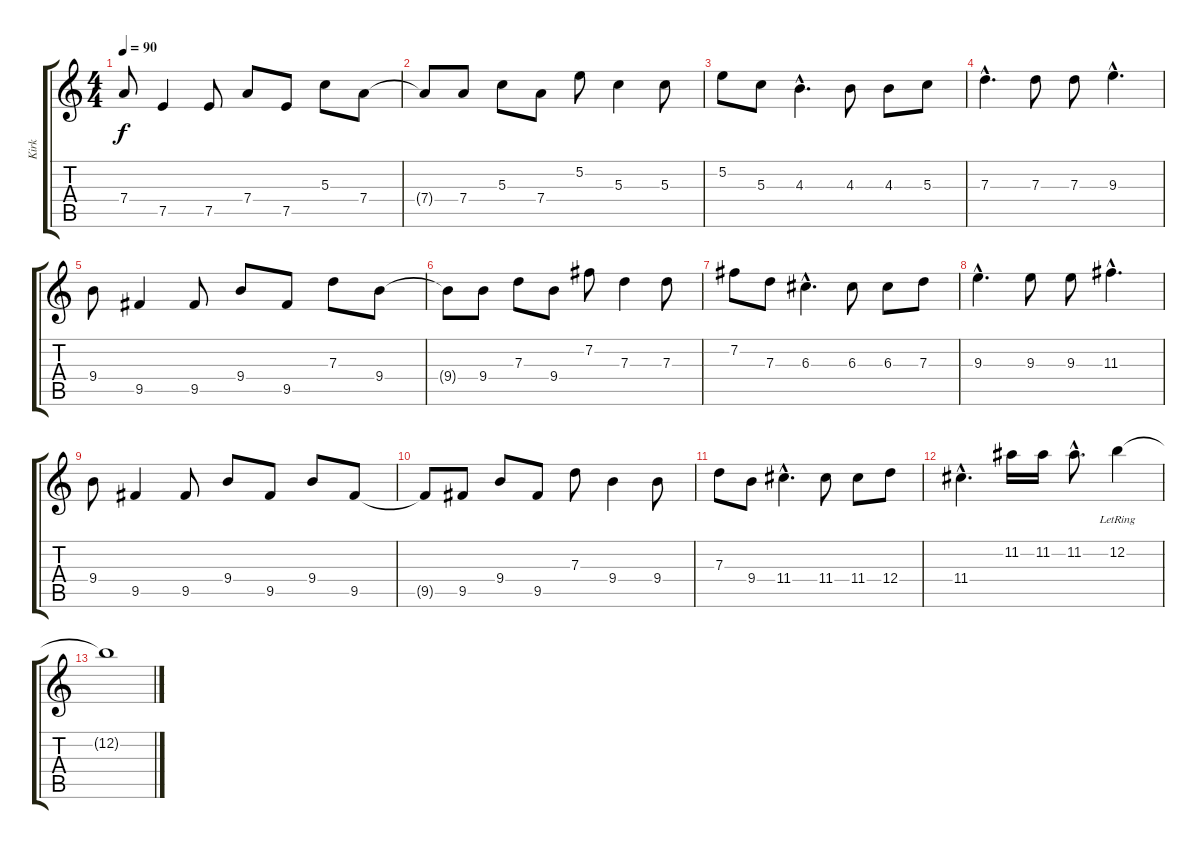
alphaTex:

\track ("Kirk" "Kirk") {instrument acousticguitarsteel}
\staff {score tabs}
\tuning (E4 B3 G3 D3 A2 E2) {hide}
\ts (4 4)
\tempo 90
\clef g2
\ks c
7.4.8{dy f} 7.5.4 7.5.8 7.4.8 7.5.8 5.3.8 7.4.8 |
7.4{t}.8 7.4.8 5.3.8 7.4.8 5.2.8 5.3.4 5.3.8 |
5.2.8 5.3.8 4.3{hac}.4{d} 4.3.8 4.3.8 5.3.8 |
7.3{hac}.4{d} 7.3.8 7.3.8 9.3{hac}.4{d} |
9.4.8 9.5.4 9.5.8 9.4.8 9.5.8 7.3.8 9.4.8 |
9.4{t}.8 9.4.8 7.3.8 9.4.8 7.2.8 7.3.4 7.3.8 |
7.2.8 7.3.8 6.3{hac}.4{d} 6.3.8 6.3.8 7.3.8 |
9.3{hac}.4{d} 9.3.8 9.3.8 11.3{hac}.4{d} |
9.4.8 9.5.4 9.5.8 9.4.8 9.5.8 9.4.8 9.5.8 |
9.5{t}.8 9.5.8 9.4.8 9.5.8 7.3.8 9.4.4 9.4.8 |
7.3.8 9.4.8 11.4{hac}.4{d} 11.4.8 11.4.8 12.4.8 |
11.4{hac}.4{d} 11.2.16 11.2.16 11.2{hac}.8{d} 12.2{lr}.4 |
12.2{t}.1
